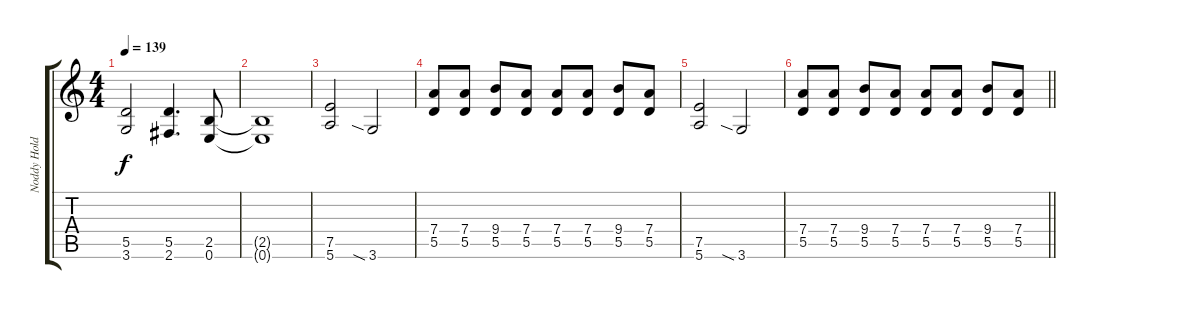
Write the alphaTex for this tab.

\track ("Noddy Holder" "Noddy Hold") {instrument distortionguitar}
\staff {score tabs}
\tuning (E4 B3 G3 D3 A2 E2) {hide}
\ts (4 4)
\tempo 139
\clef g2
\ks c
(5.5 3.6).2{dy f} (5.5 2.6).4{d} (2.5 0.6).8 |
(2.5{t} 0.6{t}).1 |
(7.5 5.6).2 3.6{sia}.2 |
(7.4 5.5).8 (7.4 5.5).8 (9.4 5.5).8 (7.4 5.5).8 (7.4 5.5).8 (7.4 5.5).8 (9.4 5.5).8 (7.4 5.5).8 |
(7.5 5.6).2 3.6{sia}.2 |
\barLineRight lightlight
(7.4 5.5).8 (7.4 5.5).8 (9.4 5.5).8 (7.4 5.5).8 (7.4 5.5).8 (7.4 5.5).8 (9.4 5.5).8 (7.4 5.5).8
